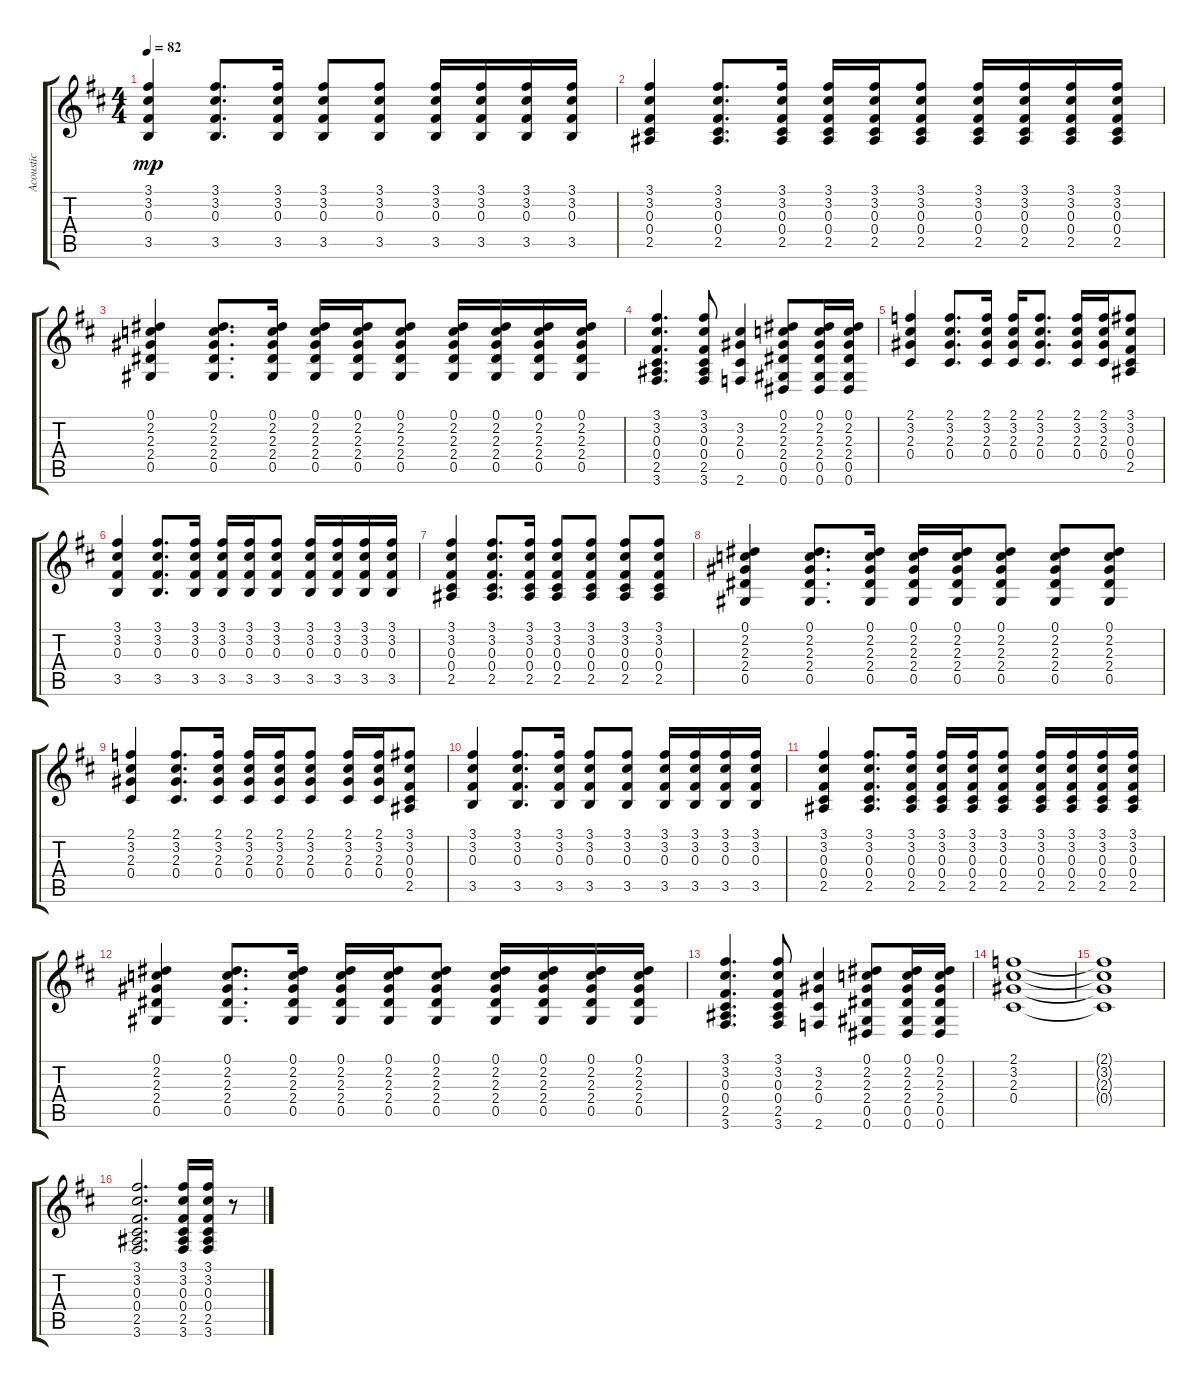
\track ("Acoustic" "Acoustic") {instrument acousticguitarsteel}
\staff {score tabs}
\tuning (Eb4 Bb3 Gb3 Db3 Ab2 Eb2) {hide}
\ts (4 4)
\tempo 82
\clef g2
\ks d
(3.1 3.2 0.3 3.5).4{dy mp} (3.1 3.2 0.3 3.5).8{d} (3.1 3.2 0.3 3.5).16 (3.1 3.2 0.3 3.5).8 (3.1 3.2 0.3 3.5).8 (3.1 3.2 0.3 3.5).16 (3.1 3.2 0.3 3.5).16 (3.1 3.2 0.3 3.5).16 (3.1 3.2 0.3 3.5).16 |
(3.1 3.2 0.3 0.4 2.5).4 (3.1 3.2 0.3 0.4 2.5).8{d} (3.1 3.2 0.3 0.4 2.5).16 (3.1 3.2 0.3 0.4 2.5).16 (3.1 3.2 0.3 0.4 2.5).16 (3.1 3.2 0.3 0.4 2.5).8 (3.1 3.2 0.3 0.4 2.5).16 (3.1 3.2 0.3 0.4 2.5).16 (3.1 3.2 0.3 0.4 2.5).16 (3.1 3.2 0.3 0.4 2.5).16 |
(0.1 2.2 2.3 2.4 0.5).4 (0.1 2.2 2.3 2.4 0.5).8{d} (0.1 2.2 2.3 2.4 0.5).16 (0.1 2.2 2.3 2.4 0.5).16 (0.1 2.2 2.3 2.4 0.5).16 (0.1 2.2 2.3 2.4 0.5).8 (0.1 2.2 2.3 2.4 0.5).16 (0.1 2.2 2.3 2.4 0.5).16 (0.1 2.2 2.3 2.4 0.5).16 (0.1 2.2 2.3 2.4 0.5).16 |
(3.1 3.2 0.3 0.4 2.5 3.6).4{d} (3.1 3.2 0.3 0.4 2.5 3.6).8 (3.2 2.3 0.4 2.6).4 (0.1 2.2 2.3 2.4 0.5 0.6).8 (0.1 2.2 2.3 2.4 0.5 0.6).16 (0.1 2.2 2.3 2.4 0.5 0.6).16 |
(2.1 3.2 2.3 0.4).4 (2.1 3.2 2.3 0.4).8{d} (2.1 3.2 2.3 0.4).16 (2.1 3.2 2.3 0.4).16 (2.1 3.2 2.3 0.4).8{d} (2.1 3.2 2.3 0.4).16 (2.1 3.2 2.3 0.4).16 (3.1 3.2 0.3 0.4 2.5).8 |
(3.1 3.2 0.3 3.5).4 (3.1 3.2 0.3 3.5).8{d} (3.1 3.2 0.3 3.5).16 (3.1 3.2 0.3 3.5).16 (3.1 3.2 0.3 3.5).16 (3.1 3.2 0.3 3.5).8 (3.1 3.2 0.3 3.5).16 (3.1 3.2 0.3 3.5).16 (3.1 3.2 0.3 3.5).16 (3.1 3.2 0.3 3.5).16 |
(3.1 3.2 0.3 0.4 2.5).4 (3.1 3.2 0.3 0.4 2.5).8{d} (3.1 3.2 0.3 0.4 2.5).16 (3.1 3.2 0.3 0.4 2.5).8 (3.1 3.2 0.3 0.4 2.5).8 (3.1 3.2 0.3 0.4 2.5).8 (3.1 3.2 0.3 0.4 2.5).8 |
(0.1 2.2 2.3 2.4 0.5).4 (0.1 2.2 2.3 2.4 0.5).8{d} (0.1 2.2 2.3 2.4 0.5).16 (0.1 2.2 2.3 2.4 0.5).16 (0.1 2.2 2.3 2.4 0.5).16 (0.1 2.2 2.3 2.4 0.5).8 (0.1 2.2 2.3 2.4 0.5).8 (0.1 2.2 2.3 2.4 0.5).8 |
(2.1 3.2 2.3 0.4).4 (2.1 3.2 2.3 0.4).8{d} (2.1 3.2 2.3 0.4).16 (2.1 3.2 2.3 0.4).16 (2.1 3.2 2.3 0.4).16 (2.1 3.2 2.3 0.4).8 (2.1 3.2 2.3 0.4).16 (2.1 3.2 2.3 0.4).16 (3.1 3.2 0.3 0.4 2.5).8 |
(3.1 3.2 0.3 3.5).4 (3.1 3.2 0.3 3.5).8{d} (3.1 3.2 0.3 3.5).16 (3.1 3.2 0.3 3.5).8 (3.1 3.2 0.3 3.5).8 (3.1 3.2 0.3 3.5).16 (3.1 3.2 0.3 3.5).16 (3.1 3.2 0.3 3.5).16 (3.1 3.2 0.3 3.5).16 |
(3.1 3.2 0.3 0.4 2.5).4 (3.1 3.2 0.3 0.4 2.5).8{d} (3.1 3.2 0.3 0.4 2.5).16 (3.1 3.2 0.3 0.4 2.5).16 (3.1 3.2 0.3 0.4 2.5).16 (3.1 3.2 0.3 0.4 2.5).8 (3.1 3.2 0.3 0.4 2.5).16 (3.1 3.2 0.3 0.4 2.5).16 (3.1 3.2 0.3 0.4 2.5).16 (3.1 3.2 0.3 0.4 2.5).16 |
(0.1 2.2 2.3 2.4 0.5).4 (0.1 2.2 2.3 2.4 0.5).8{d} (0.1 2.2 2.3 2.4 0.5).16 (0.1 2.2 2.3 2.4 0.5).16 (0.1 2.2 2.3 2.4 0.5).16 (0.1 2.2 2.3 2.4 0.5).8 (0.1 2.2 2.3 2.4 0.5).16 (0.1 2.2 2.3 2.4 0.5).16 (0.1 2.2 2.3 2.4 0.5).16 (0.1 2.2 2.3 2.4 0.5).16 |
(3.1 3.2 0.3 0.4 2.5 3.6).4{d} (3.1 3.2 0.3 0.4 2.5 3.6).8 (3.2 2.3 0.4 2.6).4 (0.1 2.2 2.3 2.4 0.5 0.6).8 (0.1 2.2 2.3 2.4 0.5 0.6).16 (0.1 2.2 2.3 2.4 0.5 0.6).16 |
(2.1 3.2 2.3 0.4).1 |
(2.1{t} 3.2{t} 2.3{t} 0.4{t}).1 |
(3.1 3.2 0.3 0.4 2.5 3.6).2{d} (3.1 3.2 0.3 0.4 2.5 3.6).16 (3.1 3.2 0.3 0.4 2.5 3.6).16 r.8
